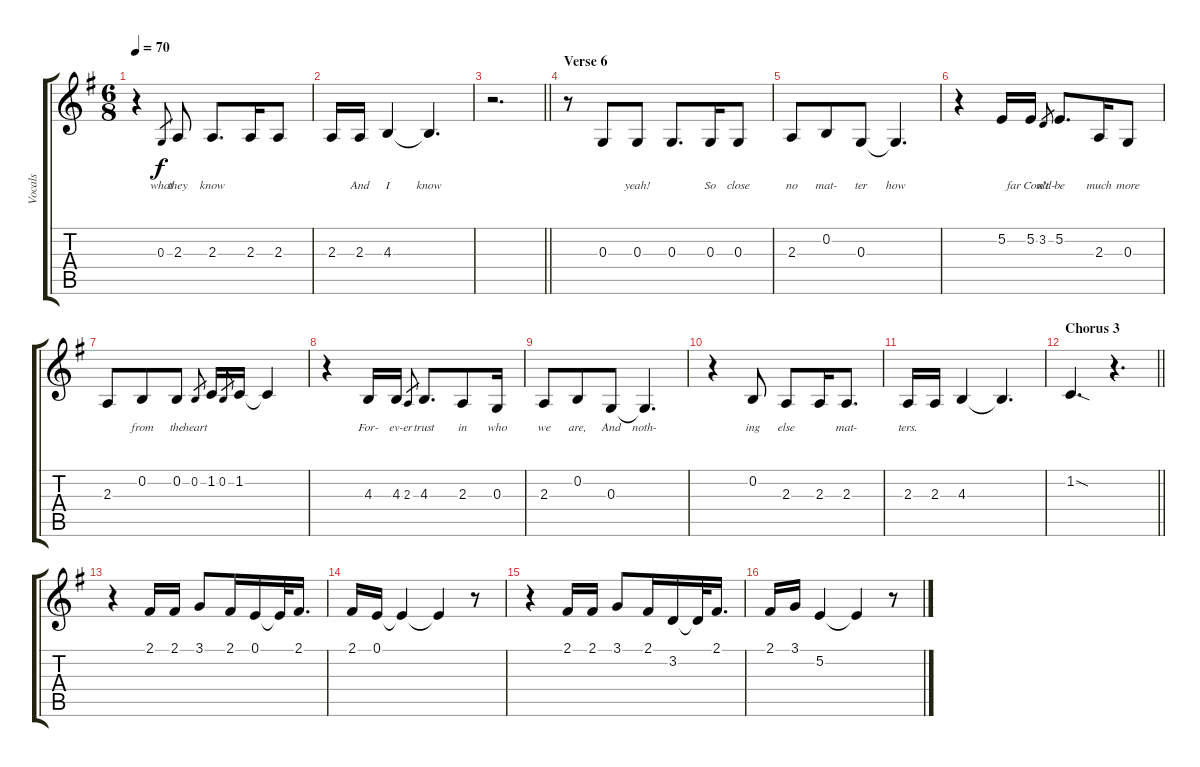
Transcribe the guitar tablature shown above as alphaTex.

\track ("Vocals" "Vocals") {instrument voiceoohs}
\staff {score tabs}
\tuning (E4 B3 G3 D3 A2 E2) {hide}
\ts (6 8)
\tempo 70
\clef g2
\ks g
r.4{dy f} 0.3.8{lyrics (0 "what") lyrics (1 "") lyrics (2 "") lyrics (3 "") lyrics (4 "") gr} 2.3.8{lyrics (0 "they") lyrics (1 "") lyrics (2 "") lyrics (3 "") lyrics (4 "")} 2.3.8{d lyrics (0 "know") lyrics (1 "") lyrics (2 "") lyrics (3 "") lyrics (4 "")} 2.3.16{lyrics (0 "") lyrics (1 "") lyrics (2 "") lyrics (3 "") lyrics (4 "")} 2.3.8{lyrics (0 "") lyrics (1 "") lyrics (2 "") lyrics (3 "") lyrics (4 "")} |
2.3.16{lyrics (0 "") lyrics (1 "") lyrics (2 "") lyrics (3 "") lyrics (4 "")} 2.3.16{lyrics (0 "And") lyrics (1 "") lyrics (2 "") lyrics (3 "") lyrics (4 "")} 4.3.4{lyrics (0 "I") lyrics (1 "") lyrics (2 "") lyrics (3 "") lyrics (4 "")} 4.3{t}.4{d lyrics (0 "know") lyrics (1 "") lyrics (2 "") lyrics (3 "") lyrics (4 "")} |
\barLineRight lightlight
r.2{d} |
\section ("" "Verse 6")
r.8 0.3.8{lyrics (0 "") lyrics (1 "") lyrics (2 "") lyrics (3 "") lyrics (4 "")} 0.3.8{lyrics (0 "yeah!") lyrics (1 "") lyrics (2 "") lyrics (3 "") lyrics (4 "")} 0.3.8{d lyrics (0 "") lyrics (1 "") lyrics (2 "") lyrics (3 "") lyrics (4 "")} 0.3.16{lyrics (0 "So") lyrics (1 "") lyrics (2 "") lyrics (3 "") lyrics (4 "")} 0.3.8{lyrics (0 "close") lyrics (1 "") lyrics (2 "") lyrics (3 "") lyrics (4 "")} |
2.3.8{lyrics (0 "no") lyrics (1 "") lyrics (2 "") lyrics (3 "") lyrics (4 "")} 0.2.8{lyrics (0 "mat-") lyrics (1 "") lyrics (2 "") lyrics (3 "") lyrics (4 "")} 0.3.8{lyrics (0 "ter") lyrics (1 "") lyrics (2 "") lyrics (3 "") lyrics (4 "")} 0.3{t}.4{d lyrics (0 "how") lyrics (1 "") lyrics (2 "") lyrics (3 "") lyrics (4 "")} |
r.4 5.2.16{lyrics (0 "") lyrics (1 "") lyrics (2 "") lyrics (3 "") lyrics (4 "")} 5.2.16{lyrics (0 "far Could-") lyrics (1 "") lyrics (2 "") lyrics (3 "") lyrics (4 "")} 3.2.8{lyrics (0 "n't") lyrics (1 "") lyrics (2 "") lyrics (3 "") lyrics (4 "") gr} 5.2.8{d lyrics (0 "be") lyrics (1 "") lyrics (2 "") lyrics (3 "") lyrics (4 "")} 2.3.16{lyrics (0 "much") lyrics (1 "") lyrics (2 "") lyrics (3 "") lyrics (4 "")} 0.3.8{lyrics (0 "more") lyrics (1 "") lyrics (2 "") lyrics (3 "") lyrics (4 "")} |
2.3.8{lyrics (0 "") lyrics (1 "") lyrics (2 "") lyrics (3 "") lyrics (4 "")} 0.2.8{lyrics (0 "from") lyrics (1 "") lyrics (2 "") lyrics (3 "") lyrics (4 "")} 0.2.8{lyrics (0 "the") lyrics (1 "") lyrics (2 "") lyrics (3 "") lyrics (4 "")} 0.2.8{lyrics (0 "heart") lyrics (1 "") lyrics (2 "") lyrics (3 "") lyrics (4 "") gr} 1.2.16{lyrics (0 "") lyrics (1 "") lyrics (2 "") lyrics (3 "") lyrics (4 "")} 0.2.8{lyrics (0 "") lyrics (1 "") lyrics (2 "") lyrics (3 "") lyrics (4 "") gr} 1.2.16{lyrics (0 "") lyrics (1 "") lyrics (2 "") lyrics (3 "") lyrics (4 "")} 1.2{t}.4{lyrics (0 "") lyrics (1 "") lyrics (2 "") lyrics (3 "") lyrics (4 "")} |
r.4 4.3.16{lyrics (0 "For-") lyrics (1 "") lyrics (2 "") lyrics (3 "") lyrics (4 "")} 4.3.16{lyrics (0 "ev-") lyrics (1 "") lyrics (2 "") lyrics (3 "") lyrics (4 "")} 2.3.8{lyrics (0 "er") lyrics (1 "") lyrics (2 "") lyrics (3 "") lyrics (4 "") gr} 4.3.8{d lyrics (0 "trust") lyrics (1 "") lyrics (2 "") lyrics (3 "") lyrics (4 "")} 2.3.8{lyrics (0 "in") lyrics (1 "") lyrics (2 "") lyrics (3 "") lyrics (4 "")} 0.3.16{lyrics (0 "who") lyrics (1 "") lyrics (2 "") lyrics (3 "") lyrics (4 "")} |
2.3.8{lyrics (0 "we") lyrics (1 "") lyrics (2 "") lyrics (3 "") lyrics (4 "")} 0.2.8{lyrics (0 "are,") lyrics (1 "") lyrics (2 "") lyrics (3 "") lyrics (4 "")} 0.3.8{lyrics (0 "And") lyrics (1 "") lyrics (2 "") lyrics (3 "") lyrics (4 "")} 0.3{t}.4{d lyrics (0 "noth-") lyrics (1 "") lyrics (2 "") lyrics (3 "") lyrics (4 "")} |
r.4 0.2.8{lyrics (0 "ing") lyrics (1 "") lyrics (2 "") lyrics (3 "") lyrics (4 "")} 2.3.8{lyrics (0 "else") lyrics (1 "") lyrics (2 "") lyrics (3 "") lyrics (4 "")} 2.3.16{lyrics (0 "") lyrics (1 "") lyrics (2 "") lyrics (3 "") lyrics (4 "")} 2.3.8{d lyrics (0 "mat-") lyrics (1 "") lyrics (2 "") lyrics (3 "") lyrics (4 "")} |
2.3.16{lyrics (0 "ters.") lyrics (1 "") lyrics (2 "") lyrics (3 "") lyrics (4 "")} 2.3.16 4.3.4 4.3{t}.4{d} |
\section ("" "Chorus 3")
\barLineRight lightlight
1.2{sod}.4{d} r.4{d} |
r.4 2.1.16 2.1.16 3.1.8 2.1.16 0.1.16 0.1{t}.32 2.1.16{d} |
2.1.16 0.1.16 0.1{t}.4 0.1{t}.4 r.8 |
r.4 2.1.16 2.1.16 3.1.8 2.1.16 3.2.16 3.2{t}.32 2.1.16{d} |
2.1.16 3.1.16 5.2.4 5.2{t}.4 r.8
